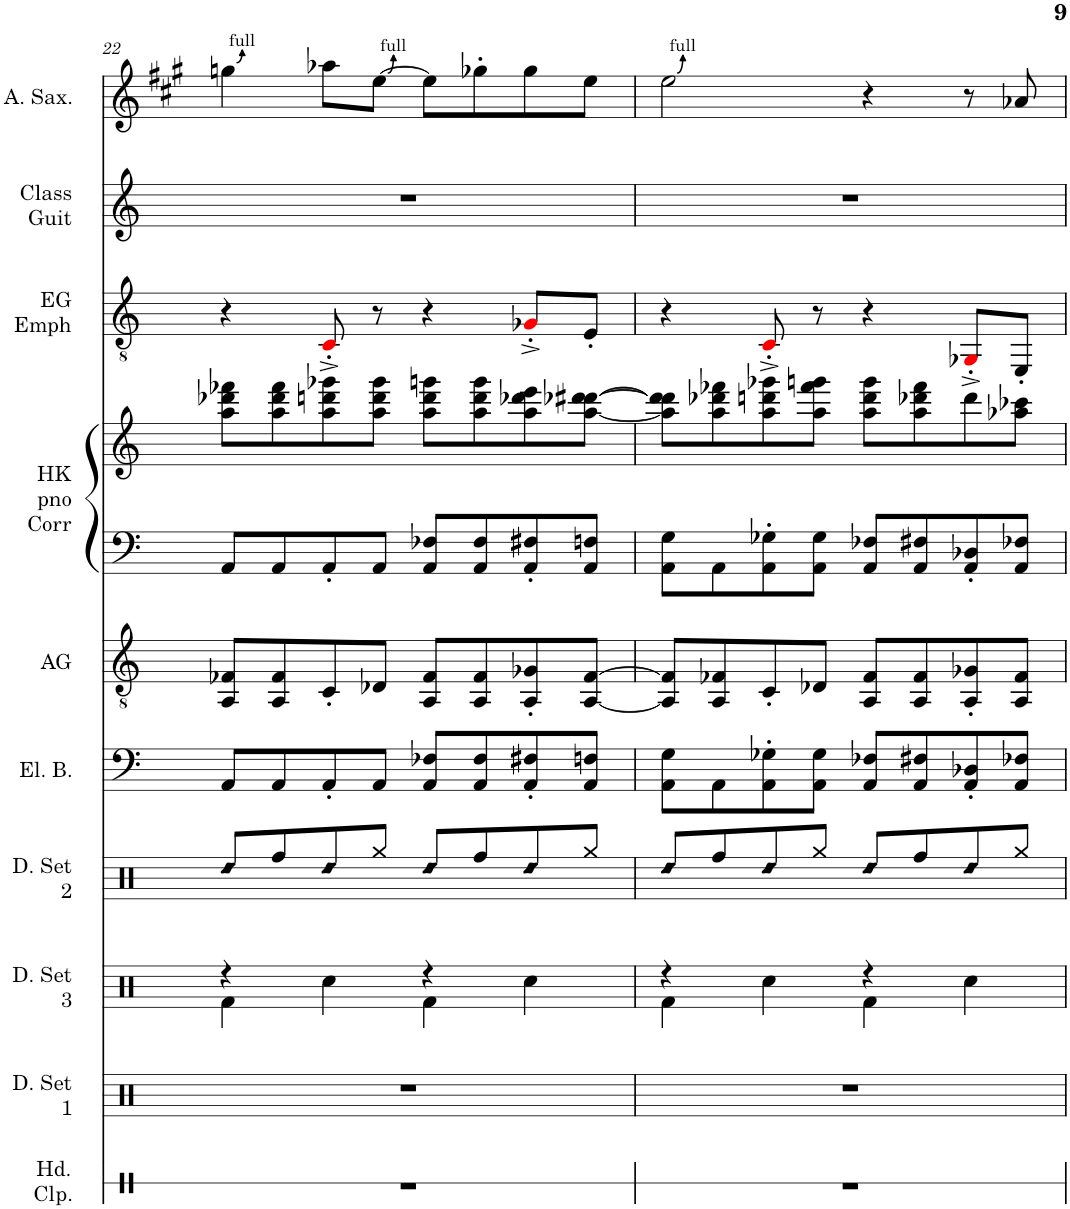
**kern	**kern	**kern	**kern	**kern	**kern	**kern	**kern	**kern	**kern	**kern
*part10	*part9	*part8	*part7	*part6	*part5	*part4	*part4	*part3	*part2	*part1
*staff11	*staff10	*staff9	*staff8	*staff7	*staff6	*staff5	*staff4	*staff3	*staff2	*staff1
*I"Hd.  Clp	*I"D. Set 1	*I"D. Set 3	*I"D. Set 2	*I"El. B.	*I"AG	*I"HK pno Corr	*	*I"EG Emph	*I"Class Guit	*I"A. Sax.
*I'Hd.  Clp.	*I'D. Set 1	*I'D. Set 3	*I'D. Set 2	*I'El. B.	*I'AG	*I'HK pno Corr	*	*I'EG Emph	*I'Class Guit	*I'A. Sax.
!!LO:PB:g=z
*clefX	*clefX	*clefX	*clefX	*clefF4	*clefGv2	*clefF4	*clefG2	*clefGv2	*clefG2	*clefG2
*	*	*	*	*Trd7c12	*	*	*	*	*	*Trd5c9
*k[]	*k[]	*k[]	*k[]	*k[]	*k[]	*k[]	*k[]	*k[]	*k[]	*k[f#c#g#]
*M4/4	*M4/4	*M4/4	*M4/4	*M4/4	*M4/4	*M4/4	*M4/4	*M4/4	*M4/4	*M4/4
=22	=22	=22	=22	=22	=22	=22	=22	=22	=22	=22
*	*	*^	*	*	*	*	*	*	*	*
!	!	!	!	!LO:N:head=diamond	!	!	!	!	!	!	!
1r	1r	4r	4Rf\	8Rdd/L	8AA/L	8AA/ 8F-X/L	8AA/L	8aa\ 8ddd-X\ 8fff-X\L	4r	1r	4ggn\
.	.	.	.	8Rff/	8AA/	8AA/ 8F-/	8AA/	8aa\ 8ddd-\ 8fff-\	.	.	.
!	!	!	!	!LO:N:head=diamond	!	!	!	!	!	!	!
.	.	4Rcc\	4ryy	8Rdd/	8AA'/	8C'/	8AA'/	8aa\ 8dddn\ 8ggg-X\	8C'^i/	.	8aa-X\L
.	.	.	.	8Rgg/J	8AA/J	8D-X/J	8AA/J	8aa\ 8ddd\ 8ggg-\J	8r	.	[8ee\J
!	!	!	!	!LO:N:head=diamond	!	!	!	!	!	!	!
.	.	4r	4Rf\	8Rdd/L	8AA/ 8F-X/L	8AA/ 8F-/L	8AA/ 8F-X/L	8aa\ 8ddd\ 8gggn\L	4r	.	8ee\L]
.	.	.	.	8Rff/	8AA/ 8F-/	8AA/ 8F-/	8AA/ 8F-/	8aa\ 8ddd\ 8ggg\	.	.	8gg-X'\
!	!	!	!	!LO:N:head=diamond	!	!	!	!	!	!	!
.	.	4Rcc\	4ryy	8Rdd/	8AA/' 8F#X/'	8AA/' 8G-X/'	8AA/' 8F#X/'	8aa\ 8ddd-X\ 8eee\	8G-X'^i/L	.	8gg-\
.	.	.	.	8Rgg/J	8AA/ 8Fn/J	[8AA/ [8F-/J	8AA/ 8Fn/J	[8aa\ [8ddd-X\ [8ddd#X\J	8E'/J	.	8ee\J
=23	=23	=23	=23	=23	=23	=23	=23	=23	=23	=23	=23
!	!	!	!	!LO:N:head=diamond	!	!	!	!	!	!	!
1r	1r	4r	4Rf\	8Rdd/L	8AA\ 8G\L	8AA/] 8F-/]L	8AA\ 8G\L	8aa\] 8ddd-\] 8ddd#\]L	4r	1r	2ee\
.	.	.	.	8Rff/	8AA\	8AA/ 8F-X/	8AA\	8aa\ 8ddd-X\ 8fff-X\	.	.	.
!	!	!	!	!LO:N:head=diamond	!	!	!	!	!	!	!
.	.	4Rcc\	4ryy	8Rdd/	8AA\' 8G-X\'	8C'/	8AA\' 8G-X\'	8aa\ 8dddn\ 8ggg-X\	8C'^i/	.	.
.	.	.	.	8Rgg/J	8AA\ 8G-\J	8D-X/J	8AA\ 8G-\J	8aa\ 8fff-\ 8gggn\J	8r	.	.
!	!	!	!	!LO:N:head=diamond	!	!	!	!	!	!	!
.	.	4r	4Rf\	8Rdd/L	8AA/ 8F-X/L	8AA/ 8F-/L	8AA/ 8F-X/L	8aa\ 8ddd\ 8ggg\L	4r	.	4r
.	.	.	.	8Rff/	8AA/ 8F#X/	8AA/ 8F-/	8AA/ 8F#X/	8aa\ 8ddd-X\ 8fff-\	.	.	.
!	!	!	!	!LO:N:head=diamond	!	!	!	!	!	!	!
.	.	4Rcc\	4ryy	8Rdd/	8AA/' 8D-X/'	8AA/' 8G-X/'	8AA/' 8D-X/'	8ddd-\	8GG-X'^i/L	.	8r
.	.	.	.	8Rgg/J	8AA/ 8F-X/J	8AA/ 8F-/J	8AA/ 8F-X/J	8aa-X\ 8ccc-X\J	8EE'/J	.	8a-X/
*	*	*v	*v	*	*	*	*	*	*	*	*
=	=	=	=	=	=	=	=	=	=	=
*-	*-	*-	*-	*-	*-	*-	*-	*-	*-	*-
